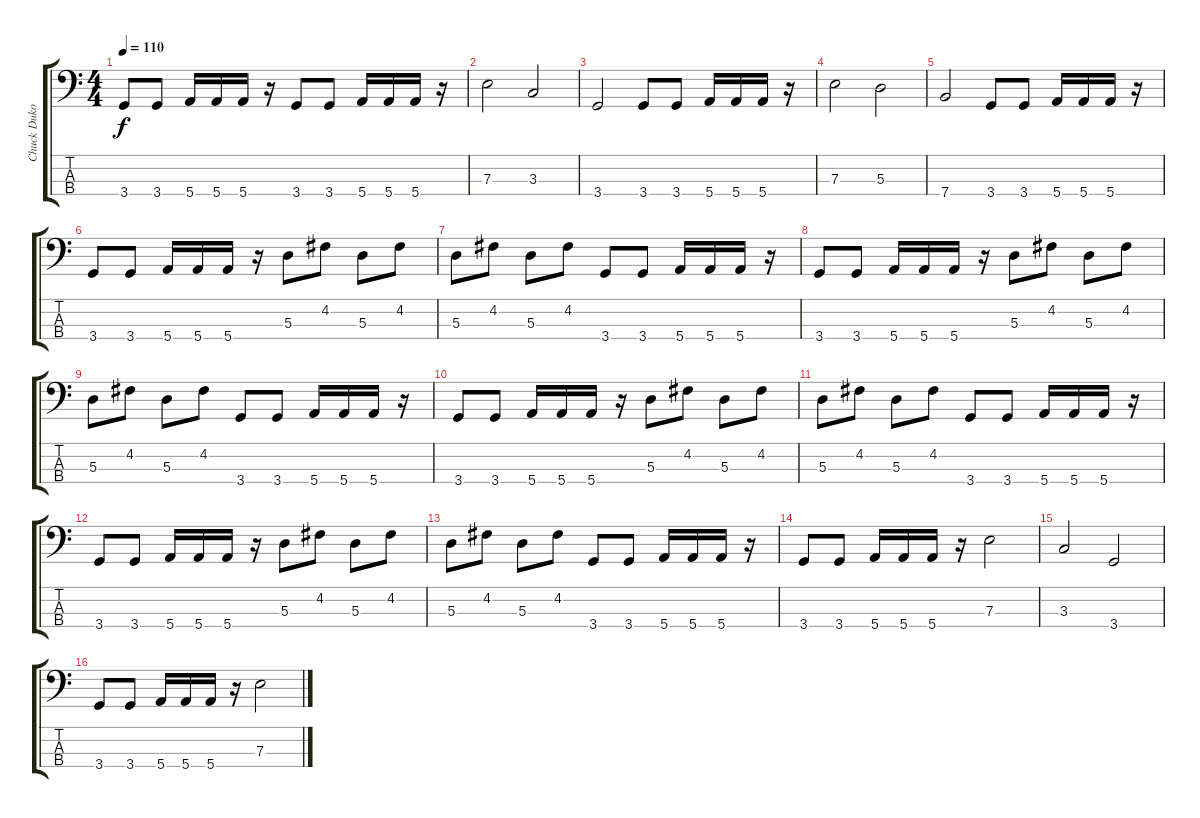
\track ("Chuck Dukowski" "Chuck Duko") {instrument electricbasspick}
\staff {score tabs}
\tuning (G2 D2 A1 E1) {hide}
\ts (4 4)
\tempo 110
\clef f4
\ks c
3.4.8{dy f} 3.4.8 5.4.16 5.4.16 5.4.16 r.16 3.4.8 3.4.8 5.4.16 5.4.16 5.4.16 r.16 |
7.3.2 3.3.2 |
3.4.2 3.4.8 3.4.8 5.4.16 5.4.16 5.4.16 r.16 |
7.3.2 5.3.2 |
7.4.2 3.4.8 3.4.8 5.4.16 5.4.16 5.4.16 r.16 |
3.4.8 3.4.8 5.4.16 5.4.16 5.4.16 r.16 5.3.8 4.2.8 5.3.8 4.2.8 |
5.3.8 4.2.8 5.3.8 4.2.8 3.4.8 3.4.8 5.4.16 5.4.16 5.4.16 r.16 |
3.4.8 3.4.8 5.4.16 5.4.16 5.4.16 r.16 5.3.8 4.2.8 5.3.8 4.2.8 |
5.3.8 4.2.8 5.3.8 4.2.8 3.4.8 3.4.8 5.4.16 5.4.16 5.4.16 r.16 |
3.4.8 3.4.8 5.4.16 5.4.16 5.4.16 r.16 5.3.8 4.2.8 5.3.8 4.2.8 |
5.3.8 4.2.8 5.3.8 4.2.8 3.4.8 3.4.8 5.4.16 5.4.16 5.4.16 r.16 |
3.4.8 3.4.8 5.4.16 5.4.16 5.4.16 r.16 5.3.8 4.2.8 5.3.8 4.2.8 |
5.3.8 4.2.8 5.3.8 4.2.8 3.4.8 3.4.8 5.4.16 5.4.16 5.4.16 r.16 |
3.4.8 3.4.8 5.4.16 5.4.16 5.4.16 r.16 7.3.2 |
3.3.2 3.4.2 |
3.4.8 3.4.8 5.4.16 5.4.16 5.4.16 r.16 7.3.2
